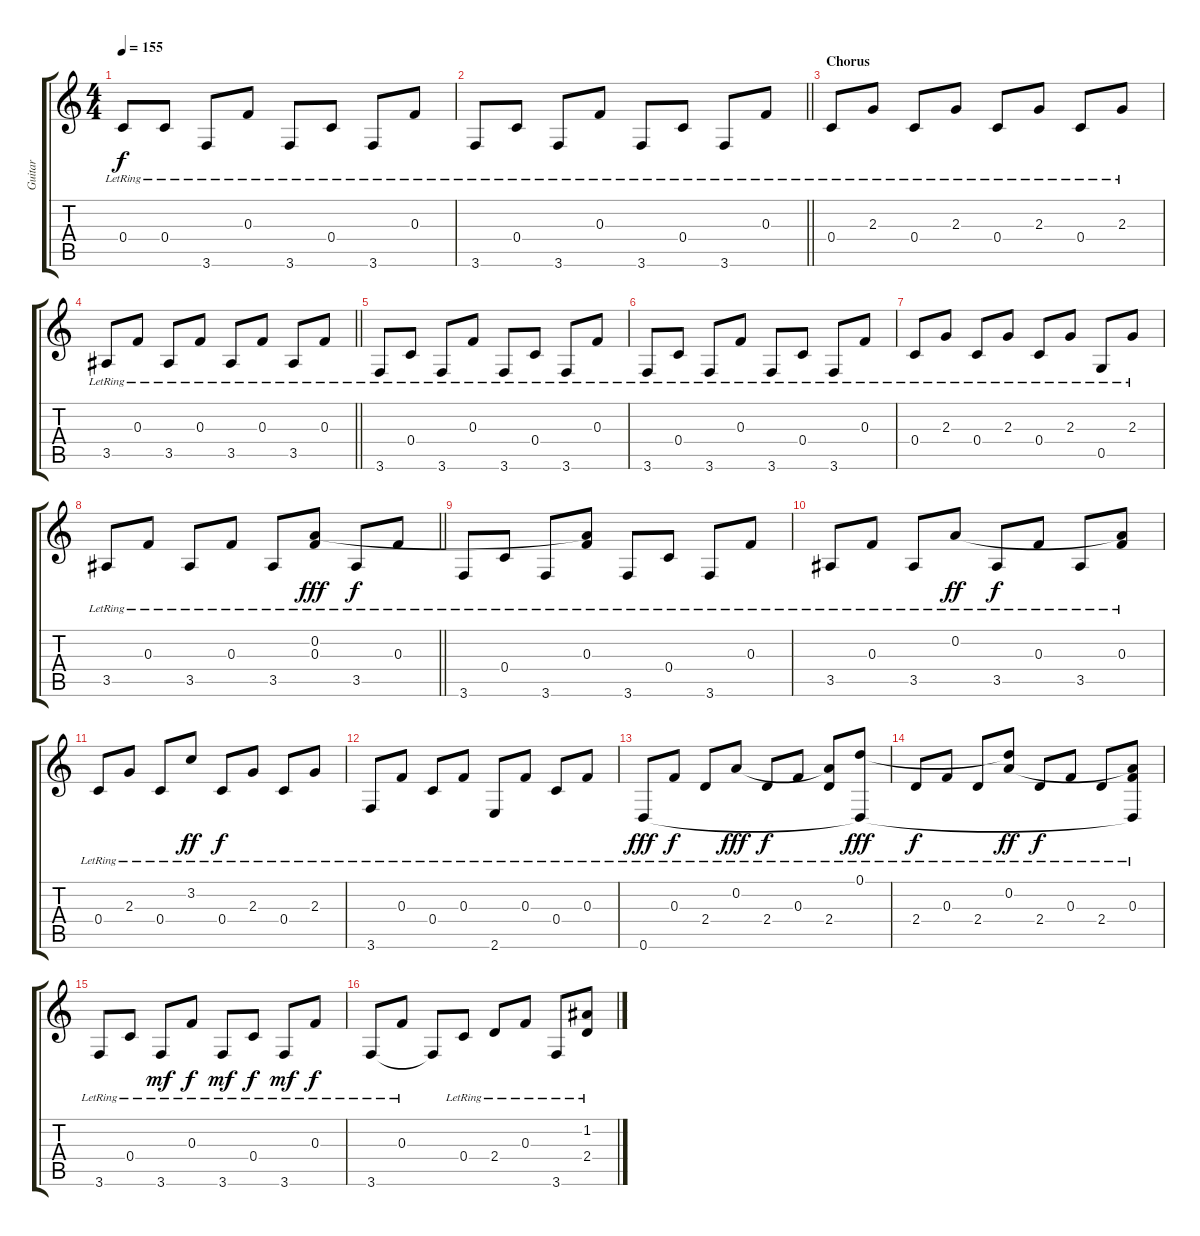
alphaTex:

\track ("Guitar" "Guitar") {instrument acousticguitarsteel}
\staff {score tabs}
\tuning (D4 A3 F3 C3 G2 D2) {hide}
\ts (4 4)
\tempo 155
\clef g2
\ks c
0.4{lr}.8{dy f} 0.4{lr}.8 3.6{lr}.8 0.3{lr}.8 3.6{lr}.8 0.4{lr}.8 3.6{lr}.8 0.3{lr}.8 |
\barLineRight lightlight
3.6{lr}.8 0.4{lr}.8 3.6{lr}.8 0.3{lr}.8 3.6{lr}.8 0.4{lr}.8 3.6{lr}.8 0.3{lr}.8 |
\section ("" "Chorus")
0.4{lr}.8 2.3{lr}.8 0.4{lr}.8 2.3{lr}.8 0.4{lr}.8 2.3{lr}.8 0.4{lr}.8 2.3{lr}.8 |
\barLineRight lightlight
3.5{lr}.8 0.3{lr}.8 3.5{lr}.8 0.3{lr}.8 3.5{lr}.8 0.3{lr}.8 3.5{lr}.8 0.3{lr}.8 |
3.6{lr}.8 0.4{lr}.8 3.6{lr}.8 0.3{lr}.8 3.6{lr}.8 0.4{lr}.8 3.6{lr}.8 0.3{lr}.8 |
3.6{lr}.8 0.4{lr}.8 3.6{lr}.8 0.3{lr}.8 3.6{lr}.8 0.4{lr}.8 3.6{lr}.8 0.3{lr}.8 |
0.4{lr}.8 2.3{lr}.8 0.4{lr}.8 2.3{lr}.8 0.4{lr}.8 2.3{lr}.8 0.5{lr}.8 2.3{lr}.8 |
\barLineRight lightlight
3.5{lr}.8 0.3{lr}.8 3.5{lr}.8 0.3{lr}.8 3.5{lr}.8 (0.2{lr} 0.3{lr}).8{dy fff} 3.5{lr}.8{dy f} 0.3{lr}.8 |
3.6{lr}.8 0.4{lr}.8 3.6{lr}.8 (0.2{t} 0.3{lr}).8 3.6{lr}.8 0.4{lr}.8 3.6{lr}.8 0.3{lr}.8 |
3.5{lr}.8 0.3{lr}.8 3.5{lr}.8 0.2{lr}.8{dy ff} 3.5{lr}.8{dy f} 0.3{lr}.8 3.5{lr}.8 (0.2{t} 0.3{lr}).8 |
0.4{lr}.8 2.3{lr}.8 0.4{lr}.8 3.2{lr}.8{dy ff} 0.4{lr}.8{dy f} 2.3{lr}.8 0.4{lr}.8 2.3{lr}.8 |
3.6{lr}.8 0.3{lr}.8 0.4{lr}.8 0.3{lr}.8 2.6{lr}.8 0.3{lr}.8 0.4{lr}.8 0.3{lr}.8 |
0.6{lr}.8{dy fff} 0.3{lr}.8{dy f} 2.4{lr}.8 0.2{lr}.8{dy fff} 2.4{lr}.8{dy f} 0.3{lr}.8 (0.2{t} 2.4{lr}).8 (0.1{lr} 0.6{t}).8{dy fff} |
2.4{lr}.8{dy f} 0.3{lr}.8 2.4{lr}.8 (0.1{t} 0.2{lr}).8{dy ff} 2.4{lr}.8{dy f} 0.3{lr}.8 2.4{lr}.8 (0.2{t} 0.3{lr} 0.6{t}).8 |
3.6{lr}.8 0.4{lr}.8 3.6{lr}.8{dy mf} 0.3{lr}.8{dy f} 3.6{lr}.8{dy mf} 0.4{lr}.8{dy f} 3.6{lr}.8{dy mf} 0.3{lr}.8{dy f} |
3.6{lr}.8 0.3{lr}.8 3.6{t}.8 0.4{lr}.8 2.4{lr}.8 0.3{lr}.8 3.6{lr}.8 (1.2 2.4{lr}).8
